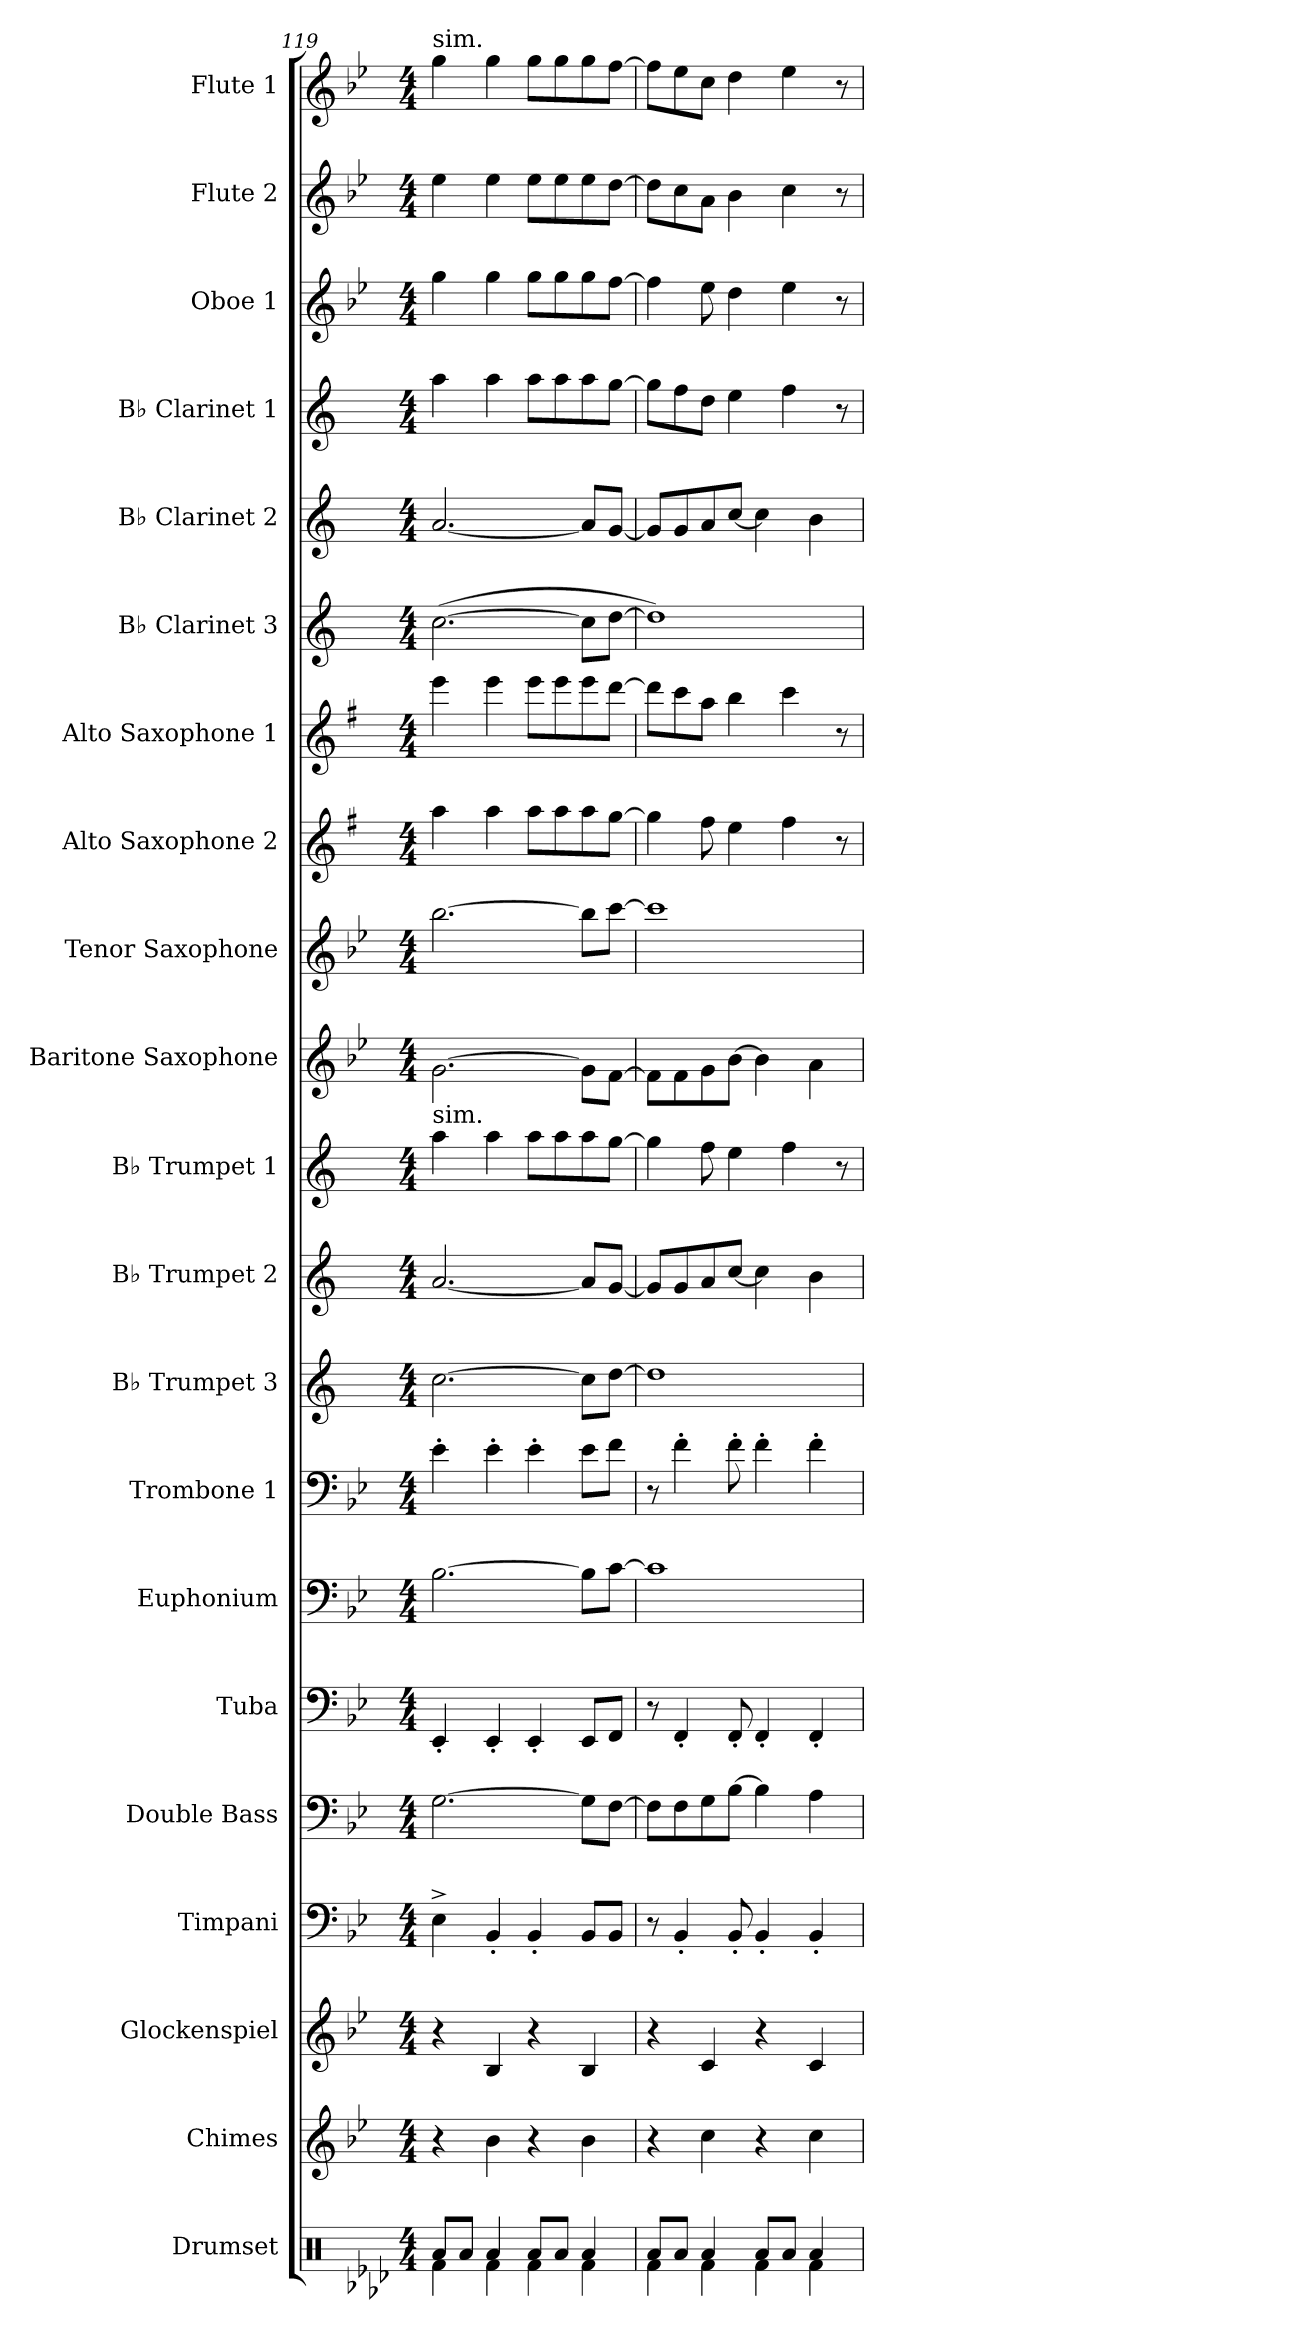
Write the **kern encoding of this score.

**kern	**kern	**kern	**kern	**kern	**kern	**kern	**kern	**kern	**kern	**kern	**kern	**kern	**kern	**kern	**kern	**kern	**kern	**kern	**kern	**kern
*part21	*part20	*part19	*part18	*part17	*part16	*part15	*part14	*part13	*part12	*part11	*part10	*part9	*part8	*part7	*part6	*part5	*part4	*part3	*part2	*part1
*staff21	*staff20	*staff19	*staff18	*staff17	*staff16	*staff15	*staff14	*staff13	*staff12	*staff11	*staff10	*staff9	*staff8	*staff7	*staff6	*staff5	*staff4	*staff3	*staff2	*staff1
*I"Drumset	*I"Chimes	*I"Glockenspiel	*I"Timpani	*I"Double Bass	*I"Tuba	*I"Euphonium	*I"Trombone 1	*I"B♭ Trumpet 3	*I"B♭ Trumpet 2	*I"B♭ Trumpet 1	*I"Baritone Saxophone	*I"Tenor Saxophone	*I"Alto Saxophone 2	*I"Alto Saxophone 1	*I"B♭ Clarinet 3	*I"B♭ Clarinet 2	*I"B♭ Clarinet 1	*I"Oboe 1	*I"Flute 2	*I"Flute 1
*I'D. Set	*I'Cme.	*I'Glk.	*I'Timp.	*I'Db.	*I'Tba.	*I'Euph.	*I'Tbn. 1	*I'B♭ Tpt. 3	*I'B♭ Tpt. 2	*I'B♭ Tpt. 1	*I'Bar. Sax.	*I'T. Sax.	*I'A. Sax. 2	*I'A. Sax. 1	*I'B♭ Cl. 3	*I'B♭ Cl. 2	*I'B♭ Cl. 1	*I'Ob. 1	*I'Fl. 2	*I'Fl. 1
*clefX	*clefG2	*clefG2	*clefF4	*clefF4	*clefF4	*clefF4	*clefF4	*clefG2	*clefG2	*clefG2	*clefG2	*clefG2	*clefG2	*clefG2	*clefG2	*clefG2	*clefG2	*clefG2	*clefG2	*clefG2
*	*	*ITrd-14c-24	*	*ITrd7c12	*	*	*	*ITrd1c2	*ITrd1c2	*ITrd1c2	*ITrd12c21	*ITrd8c14	*ITrd5c9	*ITrd5c9	*ITrd1c2	*ITrd1c2	*ITrd1c2	*	*	*
*k[b-e-a-d-]	*k[b-e-]	*k[b-e-]	*k[b-e-]	*k[b-e-]	*k[b-e-]	*k[b-e-]	*k[b-e-]	*k[b-e-]	*k[b-e-]	*k[b-e-]	*k[b-e-]	*k[b-e-]	*k[b-e-]	*k[b-e-]	*k[b-e-]	*k[b-e-]	*k[b-e-]	*k[b-e-]	*k[b-e-]	*k[b-e-]
*M4/4	*M4/4	*M4/4	*M4/4	*M4/4	*M4/4	*M4/4	*M4/4	*M4/4	*M4/4	*M4/4	*M4/4	*M4/4	*M4/4	*M4/4	*M4/4	*M4/4	*M4/4	*M4/4	*M4/4	*M4/4
=119	=119	=119	=119	=119	=119	=119	=119	=119	=119	=119	=119	=119	=119	=119	=119	=119	=119	=119	=119	=119
*^	*	*	*	*	*	*	*	*	*	*	*	*	*	*	*	*	*	*	*	*
!	!	!	!	!	!	!	!	!	!	!	!	!	!	!	!	!	!	!	!	!	!LO:TX:a:t=sim.
!	!	!	!	!	!	!	!	!	!	!	!LO:TX:a:t=sim.	!	!	!	!	!	!	!	!	!	!
8Ra/L	4Rf\	4r	4r	4E-^\	[2.GG\	4EE-'/	[2.B-\	4e-'\	[2.b-\	[2.g/	4gg\	[2.G\	[2.b-\	4cc\	4gg\	(>[2.b-\	[2.g/	4gg\	4gg\	4ee-\	4gg\
8Ra/J	.	.	.	.	.	.	.	.	.	.	.	.	.	.	.	.	.	.	.	.	.
4Ra/	4Rf\	4b-\	4bb-/	4BB-'/	.	4EE-'/	.	4e-'\	.	.	4gg\	.	.	4cc\	4gg\	.	.	4gg\	4gg\	4ee-\	4gg\
8Ra/L	4Rf\	4r	4r	4BB-'/	.	4EE-'/	.	4e-'\	.	.	8gg\L	.	.	8cc\L	8gg\L	.	.	8gg\L	8gg\L	8ee-\L	8gg\L
8Ra/J	.	.	.	.	.	.	.	.	.	.	8gg\	.	.	8cc\	8gg\	.	.	8gg\	8gg\	8ee-\	8gg\
4Ra/	4Rf\	4b-\	4bb-/	8BB-/L	8GG\L]	8EE-/L	8B-\L]	8e-\L	8b-\L]	8g/L]	8gg\	8G\L]	8b-\L]	8cc\	8gg\	8b-\L]	8g/L]	8gg\	8gg\	8ee-\	8gg\
.	.	.	.	8BB-/J	[8FF\J	8FF/J	[8c\J	8f\J	[8cc\J	[8f/J	[8ff\J	[8F\J	[8cc\J	[8b-\J	[8ff\J	[8cc\J	[8f/J	[8ff\J	[8ff\J	[8dd\J	[8ff\J
=120	=120	=120	=120	=120	=120	=120	=120	=120	=120	=120	=120	=120	=120	=120	=120	=120	=120	=120	=120	=120	=120
8Ra/L	4Rf\	4r	4r	8r	8FF\L]	8r	1c]	8r	1cc]	8f/L]	4ff\]	8F\L]	1cc]	4b-\]	8ff\L]	1cc])	8f/L]	8ff\L]	4ff\]	8dd\L]	8ff\L]
8Ra/J	.	.	.	4BB-'/	8FF\	4FF'/	.	4f'\	.	8f/	.	8F\	.	.	8ee-\	.	8f/	8ee-\	.	8cc\	8ee-\
4Ra/	4Rf\	4cc\	4ccc/	.	8GG\	.	.	.	.	8g/	8ee-\	8G\	.	8a\	8cc\J	.	8g/	8cc\J	8ee-\	8a\J	8cc\J
.	.	.	.	8BB-'/	[8BB-\J	8FF'/	.	8f'\	.	[8b-/J	4dd\	[8B-\J	.	4g\	4dd\	.	[8b-/J	4dd\	4dd\	4b-\	4dd\
8Ra/L	4Rf\	4r	4r	4BB-'/	4BB-\]	4FF'/	.	4f'\	.	4b-\]	.	4B-\]	.	.	.	.	4b-\]	.	.	.	.
8Ra/J	.	.	.	.	.	.	.	.	.	.	4ee-\	.	.	4a\	4ee-\	.	.	4ee-\	4ee-\	4cc\	4ee-\
4Ra/	4Rf\	4cc\	4ccc/	4BB-'/	4AA\	4FF'/	.	4f'\	.	4a\	.	4A\	.	.	.	.	4a\	.	.	.	.
.	.	.	.	.	.	.	.	.	.	.	8r	.	.	8r	8r	.	.	8r	8r	8r	8r
*v	*v	*	*	*	*	*	*	*	*	*	*	*	*	*	*	*	*	*	*	*	*
=	=	=	=	=	=	=	=	=	=	=	=	=	=	=	=	=	=	=	=	=
*-	*-	*-	*-	*-	*-	*-	*-	*-	*-	*-	*-	*-	*-	*-	*-	*-	*-	*-	*-	*-
